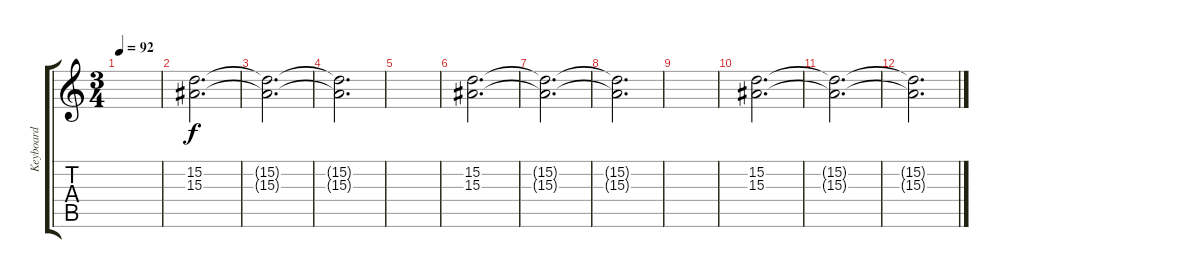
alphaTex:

\track ("Keyboard" "Keyboard") {instrument stringensemble1}
\staff {score tabs}
\tuning (E4 B3 G3 D3 A2 E2) {hide}
\ts (3 4)
\tempo 92
\clef g2
\ks c
|
(15.2 15.3).2{d volume 12} |
(15.2{t} 15.3{t}).2{d} |
(15.2{t} 15.3{t}).2{d volume 0} |
|
(15.2 15.3).2{d volume 12} |
(15.2{t} 15.3{t}).2{d} |
(15.2{t} 15.3{t}).2{d volume 0} |
|
(15.2 15.3).2{d volume 12} |
(15.2{t} 15.3{t}).2{d} |
(15.2{t} 15.3{t}).2{d volume 0}
